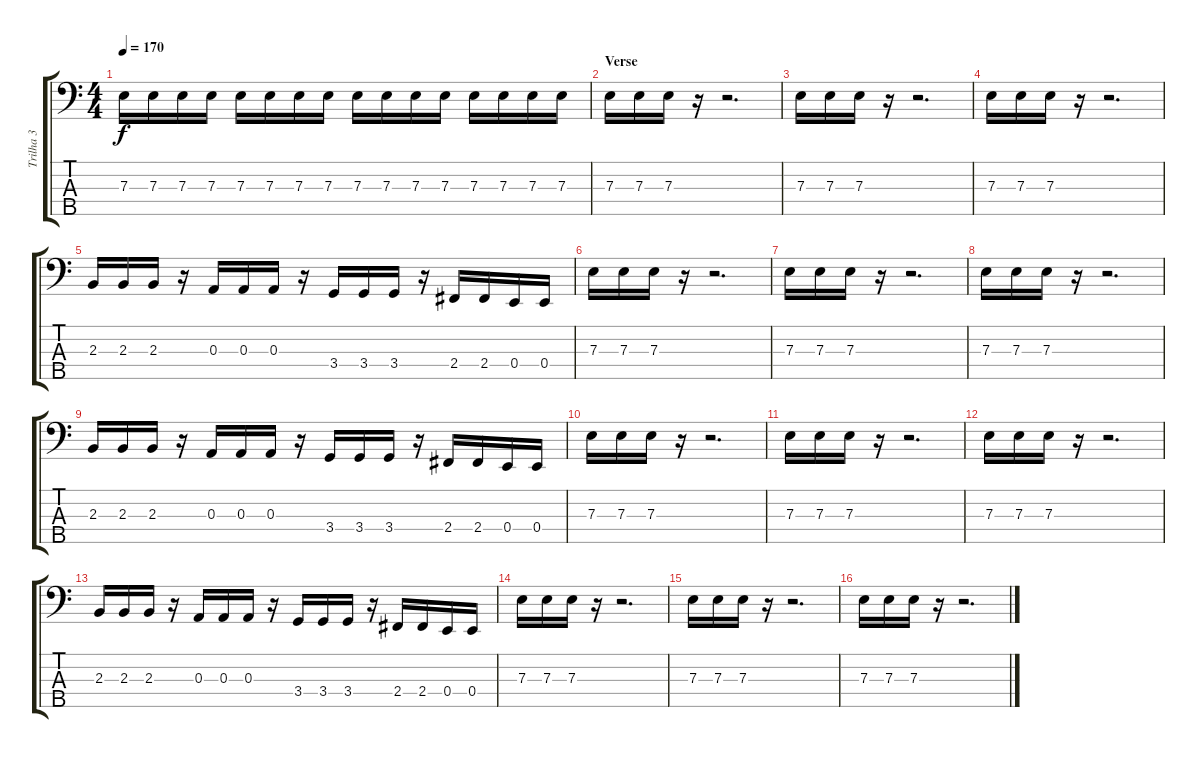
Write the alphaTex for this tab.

\track ("Trilha 3" "Trilha 3") {instrument electricbassfinger}
\staff {score tabs}
\tuning (G2 D2 A1 E1 B0) {hide}
\ts (4 4)
\tempo 170
\clef f4
\ks c
7.3.16{dy f} 7.3.16 7.3.16 7.3.16 7.3.16 7.3.16 7.3.16 7.3.16 7.3.16 7.3.16 7.3.16 7.3.16 7.3.16 7.3.16 7.3.16 7.3.16 |
\section ("" "Verse")
7.3.16 7.3.16 7.3.16 r.16 r.2{d} |
7.3.16 7.3.16 7.3.16 r.16 r.2{d} |
7.3.16 7.3.16 7.3.16 r.16 r.2{d} |
2.3.16 2.3.16 2.3.16 r.16 0.3.16 0.3.16 0.3.16 r.16 3.4.16 3.4.16 3.4.16 r.16 2.4.16 2.4.16 0.4.16 0.4.16 |
7.3.16 7.3.16 7.3.16 r.16 r.2{d} |
7.3.16 7.3.16 7.3.16 r.16 r.2{d} |
7.3.16 7.3.16 7.3.16 r.16 r.2{d} |
2.3.16 2.3.16 2.3.16 r.16 0.3.16 0.3.16 0.3.16 r.16 3.4.16 3.4.16 3.4.16 r.16 2.4.16 2.4.16 0.4.16 0.4.16 |
7.3.16 7.3.16 7.3.16 r.16 r.2{d} |
7.3.16 7.3.16 7.3.16 r.16 r.2{d} |
7.3.16 7.3.16 7.3.16 r.16 r.2{d} |
2.3.16 2.3.16 2.3.16 r.16 0.3.16 0.3.16 0.3.16 r.16 3.4.16 3.4.16 3.4.16 r.16 2.4.16 2.4.16 0.4.16 0.4.16 |
7.3.16 7.3.16 7.3.16 r.16 r.2{d} |
7.3.16 7.3.16 7.3.16 r.16 r.2{d} |
7.3.16 7.3.16 7.3.16 r.16 r.2{d}
